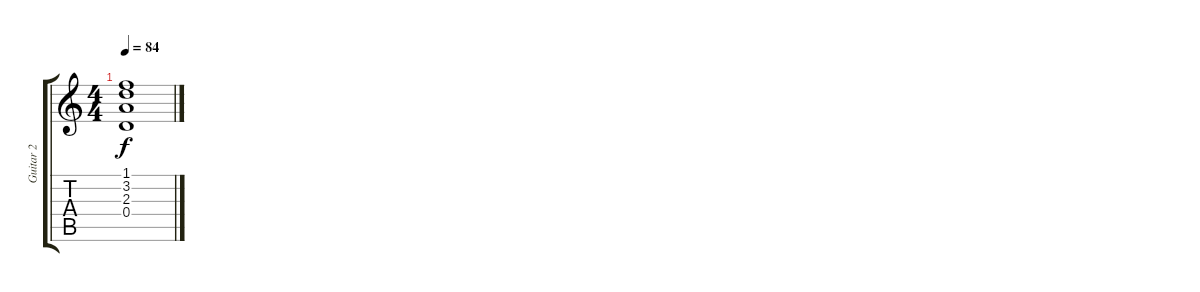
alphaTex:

\track ("Guitar 2" "Guitar 2") {instrument electricguitarclean}
\staff {score tabs}
\tuning (E4 B3 G3 D3 A2 E2) {hide}
\ts (4 4)
\tempo 84
\clef g2
\ks c
(1.1 3.2 2.3 0.4).1{dy f}
